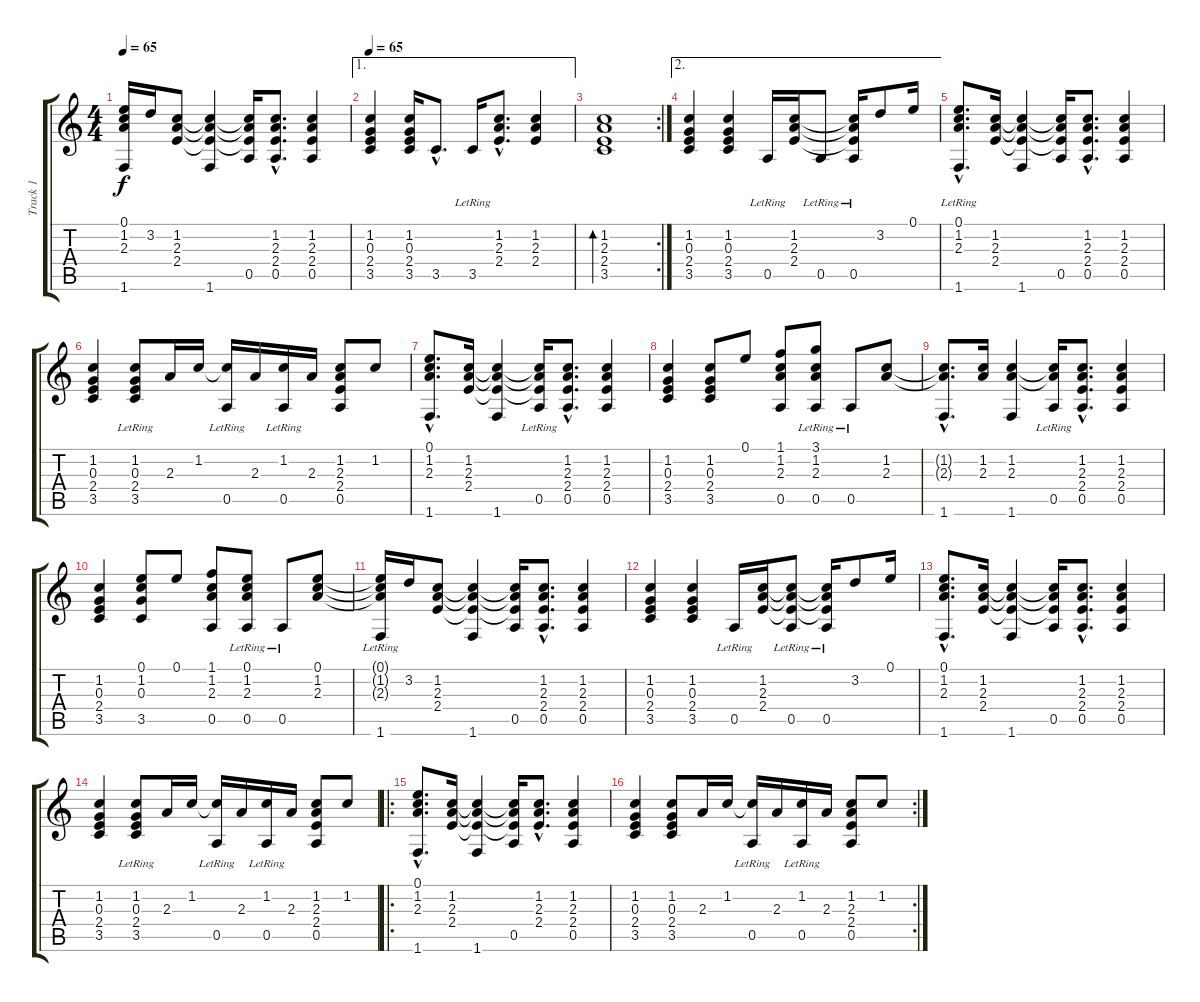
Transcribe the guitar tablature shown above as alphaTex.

\track ("Track 1" "Track 1") {instrument acousticguitarsteel}
\staff {score tabs}
\tuning (E4 B3 G3 D3 A2 E2) {hide}
\ts (4 4)
\tempo 65
\clef g2
\ks aminor
(0.1{t} 1.2{t} 2.3{t} 1.6).16{dy f} 3.2.16 (1.2 2.3 2.4).8 (1.2{t} 2.3{t} 2.4{t} 1.6).4 (1.2{t} 2.3{t} 2.4{t} 0.5).16 (1.2{hac} 2.3{hac} 2.4{hac} 0.5{hac}).8{d} (1.2 2.3 2.4 0.5).4 |
\ae 1
\tempo 65
(1.2 0.3 2.4 3.5).4 (1.2 0.3 2.4 3.5).16 3.5{hac}.8{d} 3.5{lr}.16 (1.2{hac} 2.3{hac} 2.4{hac}).8{d} (1.2 2.3 2.4).4 |
\rc 2
(1.2 2.3 2.4 3.5).1{bd 60} |
\ae 2
(1.2 0.3 2.4 3.5).4 (1.2 0.3 2.4 3.5).4 0.5{lr}.16 (1.2 2.3 2.4).16 0.5{lr}.8 (1.2{t} 2.3{t} 2.4{t} 0.5{lr}).16 3.2.8 0.1.16 |
(0.1{hac} 1.2{hac} 2.3{hac} 1.6{hac lr}).8{d} (1.2 2.3 2.4).16 (1.2{t} 2.3{t} 2.4{t} 1.6).4 (1.2{t} 2.3{t} 2.4{t} 0.5).16 (1.2{hac} 2.3{hac} 2.4{hac} 0.5{hac}).8{d} (1.2 2.3 2.4 0.5).4 |
(1.2 0.3 2.4 3.5).4 (1.2 0.3 2.4 3.5{lr}).8 2.3.16 1.2.16 (1.2{t} 0.5{lr}).16 2.3.16 (1.2 0.5{lr}).16 2.3.16 (1.2 2.3 2.4 0.5).8 1.2.8 |
(0.1{hac} 1.2{hac} 2.3{hac} 1.6{hac}).8{d} (1.2 2.3 2.4).16 (1.2{t} 2.3{t} 2.4{t} 1.6).4 (1.2{t} 2.3{t} 2.4{t} 0.5{lr}).16 (1.2{hac} 2.3{hac} 2.4{hac} 0.5{hac}).8{d} (1.2 2.3 2.4 0.5).4 |
(1.2 0.3 2.4 3.5).4 (1.2 0.3 2.4 3.5).8 0.1.8 (1.1 1.2 2.3 0.5).8 (3.1{lr} 1.2{lr} 2.3{lr} 0.5).8 0.5{lr}.8 (1.2 2.3).8 |
(1.2{hac t} 2.3{hac t} 1.6{hac}).8{d} (1.2 2.3).16 (1.2 2.3 1.6).4 (1.2{t} 2.3{t} 0.5{lr}).16 (1.2{hac} 2.3{hac} 2.4{hac} 0.5{hac}).8{d} (1.2 2.3 2.4 0.5).4 |
(1.2 0.3 2.4 3.5).4 (0.1 1.2 0.3 3.5).8 0.1.8 (1.1 1.2 2.3 0.5).8 (0.1{lr} 1.2{lr} 2.3{lr} 0.5).8 0.5{lr}.8 (0.1 1.2 2.3).8 |
(0.1{t} 1.2{t} 2.3{t} 1.6{lr}).16 3.2.16 (1.2 2.3 2.4).8 (1.2{t} 2.3{t} 2.4{t} 1.6).4 (1.2{t} 2.3{t} 2.4{t} 0.5).16 (1.2{hac} 2.3{hac} 2.4{hac} 0.5{hac}).8{d} (1.2 2.3 2.4 0.5).4 |
(1.2 0.3 2.4 3.5).4 (1.2 0.3 2.4 3.5).4 0.5{lr}.16 (1.2 2.3 2.4).16 (1.2{t} 2.3{t} 2.4{t} 0.5{lr}).8 (1.2{t} 2.3{t} 2.4{t} 0.5{lr}).16 3.2.8 0.1.16 |
(0.1{hac} 1.2{hac} 2.3{hac} 1.6{hac}).8{d} (1.2 2.3 2.4).16 (1.2{t} 2.3{t} 2.4{t} 1.6).4 (1.2{t} 2.3{t} 2.4{t} 0.5).16 (1.2{hac} 2.3{hac} 2.4{hac} 0.5{hac}).8{d} (1.2 2.3 2.4 0.5).4 |
(1.2 0.3 2.4 3.5).4 (1.2 0.3 2.4 3.5{lr}).8 2.3.16 1.2.16 (1.2{t} 0.5{lr}).16 2.3.16 (1.2 0.5{lr}).16 2.3.16 (1.2 2.3 2.4 0.5).8 1.2.8 |
\ro
(0.1{hac} 1.2{hac} 2.3{hac} 1.6{hac}).8{d} (1.2 2.3 2.4).16 (1.2{t} 2.3{t} 2.4{t} 1.6).4 (1.2{t} 2.3{t} 2.4{t} 0.5).16 (1.2{hac} 2.3{hac} 2.4{hac}).8{d} (1.2 2.3 2.4 0.5).4 |
\rc 2
(1.2 0.3 2.4 3.5).4 (1.2 0.3 2.4 3.5).8 2.3.16 1.2.16 (1.2{t} 0.5{lr}).16 2.3.16 (1.2 0.5{lr}).16 2.3.16 (1.2 2.3 2.4 0.5).8 1.2.8
